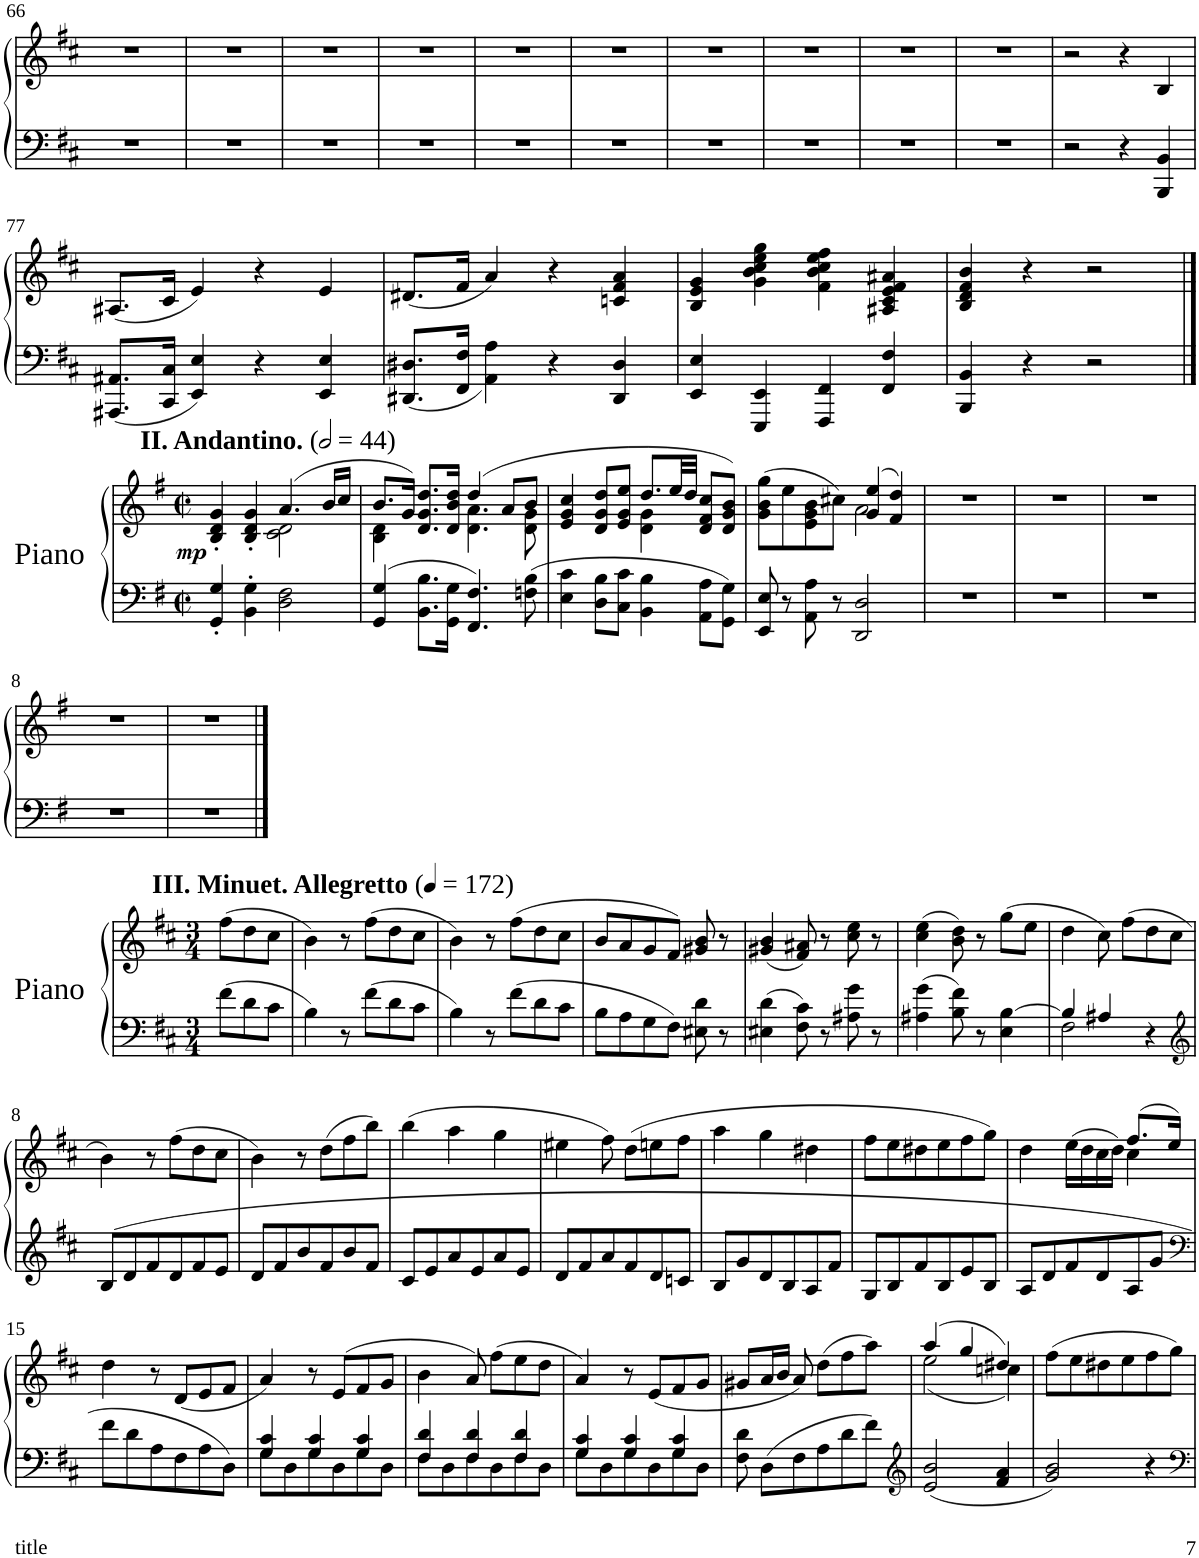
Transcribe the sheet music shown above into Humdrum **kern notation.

**kern	**kern	**dynam
*part1	*part1	*part1
*staff2	*staff1	*staff1/2
*I"Piano	*	*
*I'Pno	*	*
!!LO:PB:g=z
*clefF4	*clefG2	*
*k[f#c#]	*k[f#c#]	*
*M4/4	*M4/4	*
*met(c)	*met(c)	*
=66	=66	=66
1r	1r	.
=67	=67	=67
1r	1r	.
=68	=68	=68
1r	1r	.
=69	=69	=69
1r	1r	.
=70	=70	=70
1r	1r	.
=71	=71	=71
1r	1r	.
=72	=72	=72
1r	1r	.
=73	=73	=73
1r	1r	.
=74	=74	=74
1r	1r	.
=75	=75	=75
1r	1r	.
=76	=76	=76
2r	2r	.
4r	4r	.
4BBB/ 4BB/	4B/	.
!!LO:LB:g=z
=77	=77	=77
8.AAA#X/ 8.AA#X/L	(8.A#X/L	.
16CC#/ 16C#/Jk	16c#/Jk	.
4EE/ 4E/	4e/)	.
4r	4r	.
4EE/ 4E/	4e/	.
=78	=78	=78
8.DD#X/ 8.D#X/L	(<8.d#X/L	.
16FF#/ 16F#/Jk	16f#/Jk	.
4AA\ 4A\	4a/)	.
4r	4r	.
4DD#/ 4D#/	4cn/ 4f#/ 4a/	.
=79	=79	=79
4EE/ 4E/	4B/ 4e/ 4g/	.
4EEE/ 4EE/	4g\ 4b\ 4cc#\ 4ee\ 4gg\	.
4FFF#/ 4FF#/	4f#\ 4b\ 4cc#\ 4ee\ 4ff#\	.
4FF#/ 4F#/	4A#X/ 4c#/ 4e/ 4f#/ 4a#X/	.
=80	=80	=80
4BBB/ 4BB/	4B/ 4d/ 4f#/ 4b/	.
4r	4r	.
2r	2r	.
!!LO:LB:g=z
==1	==1	==1
*k[f#]	*k[f#]	*
*M2/2	*M2/2	*
*met(c|)	*met(c|)	*
*	*MM88	*
*	*^	*
!	!LO:TX:a:B:t=II. Andantino.	!	!
!	!	!	!LO:DY:b
4GG/' 4G/'	4B/' 4d/' 4g/'	2ryy	mp
4BB\' 4G\'	4B/' 4d/' 4g/'	.	.
2D\ 2F#\	(4.a/	2c\ 2d\	.
.	16b/LL	.	.
.	16cc/JJ	.	.
=2	=2	=2	=2
4GG/ 4G/	8.b/L	4B\ 4d\	.
.	16g/Jk)	.	.
8.BB\ 8.B\L	8.d/ 8.g/ 8.dd/L	4ryy	.
16GG\ 16G\Jk	16d/ 16b/ 16dd/Jk	.	.
4.FF#/ 4.F#/	(4dd/	4.d\ 4.a\	.
.	8a/L	.	.
8Fn\ 8B\	8b/J	8d\ 8g\	.
=3	=3	=3	=3
4E\ 4c\	4e/ 4g/ 4cc/	2ryy	.
8D\ 8B\L	8d/ 8g/ 8dd/L	.	.
8C\ 8c\J	8e/ 8g/ 8ee/J	.	.
4BB\ 4B\	8.dd/L	4d\ 4g\	.
.	32ee/LL	.	.
.	32dd/JJJ	.	.
8AA\ 8A\L	8d/ 8f#/ 8cc/L	4ryy	.
8GG\ 8G\J	8d/ 8g/ 8b/J)	.	.
=4	=4	=4	=4
8EE/ 8E/	(>8g\ 8b\ 8gg\L	2ryy	.
8r	8ee\	.	.
8AA\ 8A\	8e\ 8g\ 8b\	.	.
8r	8cc#X\J)	.	.
2DD/ 2D/	(4g/ 4ee/	2a\	.
.	4f#/ 4dd/)	.	.
*	*v	*v	*
=5	=5	=5
1r	1r	.
=6	=6	=6
1r	1r	.
=7	=7	=7
1r	1r	.
!!LO:LB:g=z
=8	=8	=8
1r	1r	.
=9	=9	=9
1r	1r	.
!!LO:LB:g=z
==1	==1	==1
*k[f#c#]	*k[f#c#]	*
*M3/4	*M3/4	*
*	*MM172	*
!	!LO:TX:a:B:t=III. Minuet. Allegretto	!
8f#\L	(8ff#\L	.
8d\	8dd\	.
8c#\J	8cc#\J	.
=2	=2	=2
4B\	4b\)	.
8r	8r	.
8f#\L	(8ff#\L	.
8d\	8dd\	.
8c#\J	8cc#\J	.
=3	=3	=3
4B\	4b\)	.
8r	8r	.
8f#\L	(8ff#\L	.
8d\	8dd\	.
8c#\J	8cc#\J	.
=4	=4	=4
8B\L	8b/L	.
8A\	8a/	.
8G\	8g/	.
8F#\J	8f#/J)	.
8E#X\ 8d\	8g#X/ 8b/	.
8r	8r	.
=5	=5	=5
4E#X\ 4d\	(4g#X/ 4b/	.
8F#\ 8c#\	8f#/ 8a#X/)	.
8r	8r	.
8A#X\ 8g\	8cc#\ 8ee\	.
8r	8r	.
=6	=6	=6
4A#X\ 4g\	(4cc#\ 4ee\	.
8B\ 8f#\	8b\ 8dd\)	.
8r	8r	.
4E\ [>4B\	(8gg\L	.
.	8ee\J	.
=7	=7	=7
*^	*	*
4B/]	2F#\	4dd\	.
4A#X/	.	8cc#\)	.
.	.	(8ff#\L	.
4r	4ryy	8dd\	.
.	.	8cc#\J	.
*v	*v	*	*
!!LO:LB:g=z
=8	=8	=8
*clefG2	*	*
8B/L	4b\)	.
8d/	.	.
8f#/	8r	.
8d/	(8ff#\L	.
8f#/	8dd\	.
8e/J	8cc#\J	.
=9	=9	=9
8d/L	4b\)	.
8f#/	.	.
8b/	8r	.
8f#/	(8dd\L	.
8b/	8ff#\	.
8f#/J	8bb\J)	.
=10	=10	=10
8c#/L	(4bb\	.
8e/	.	.
8a/	4aa\	.
8e/	.	.
8a/	4gg\	.
8e/J	.	.
=11	=11	=11
8d/L	4ee#X\	.
8f#/	.	.
8a/	8ff#\)	.
8f#/	(8dd\L	.
8d/	8een\	.
8cn/J	8ff#\J	.
=12	=12	=12
8B/L	4aa\	.
8g/	.	.
8d/	4gg\	.
8B/	.	.
8A/	4dd#X\	.
8f#/J	.	.
=13	=13	=13
8G/L	8ff#\L	.
8B/	8ee\	.
8f#/	8dd#X\	.
8B/	8ee\	.
8e/	8ff#\	.
8B/J	8gg\J)	.
=14	=14	=14
*	*^	*
8A/L	4dd\	2ryy	.
8d/	.	.	.
8f#/	(>16ee\LL	.	.
.	16dd\	.	.
8d/	16cc#\	.	.
.	16dd\JJ)	.	.
8A/	(8.ff#/L	4cc#\	.
8g/J	.	.	.
.	16ee/Jk)	.	.
*	*v	*v	*
!!LO:LB:g=z
=15	=15	=15
*clefF4	*	*
8f#\L	4dd\	.
8d\	.	.
8A\	8r	.
8F#\	(8d/L	.
8A\	8e/	.
8D\J	8f#/J	.
=16	=16	=16
*^	*	*
4G/ 4c#/	8G\L	4a/)	.
.	8D\	.	.
4G/ 4c#/	8G\	8r	.
.	8D\	(8e/L	.
4G/ 4c#/	8G\	8f#/	.
.	8D\J	8g/J	.
=17	=17	=17	=17
4F#/ 4d/	8F#\L	4b\	.
.	8D\	.	.
4F#/ 4d/	8F#\	8a/)	.
.	8D\	(8ff#\L	.
4F#/ 4d/	8F#\	8ee\	.
.	8D\J	8dd\J	.
=18	=18	=18	=18
4G/ 4c#/	8G\L	4a/)	.
.	8D\	.	.
4G/ 4c#/	8G\	8r	.
.	8D\	(8e/L	.
4G/ 4c#/	8G\	8f#/	.
.	8D\J	8g/J	.
*v	*v	*	*
=19	=19	=19
8F#\ 8d\	8g#X/L	.
8D\L	16a/L	.
.	16b/JJ	.
8F#\	8a/)	.
8A\	(8dd\L	.
8d\	8ff#\	.
8f#\J	8aa\J)	.
=20	=20	=20
*clefG2	*	*
*	*^	*
2e/ 2b/	(4aa/	(2ee\	.
.	4gg/	.	.
4f#/ 4a/	4dd#X/)	4ccn\)	.
*	*v	*v	*
=21	=21	=21
2g/ 2b/	(8ff#\L	.
.	8ee\	.
.	8dd#X\	.
.	8ee\	.
4r	8ff#\	.
.	8gg\J)	.
=	=	=
*-	*-	*-
